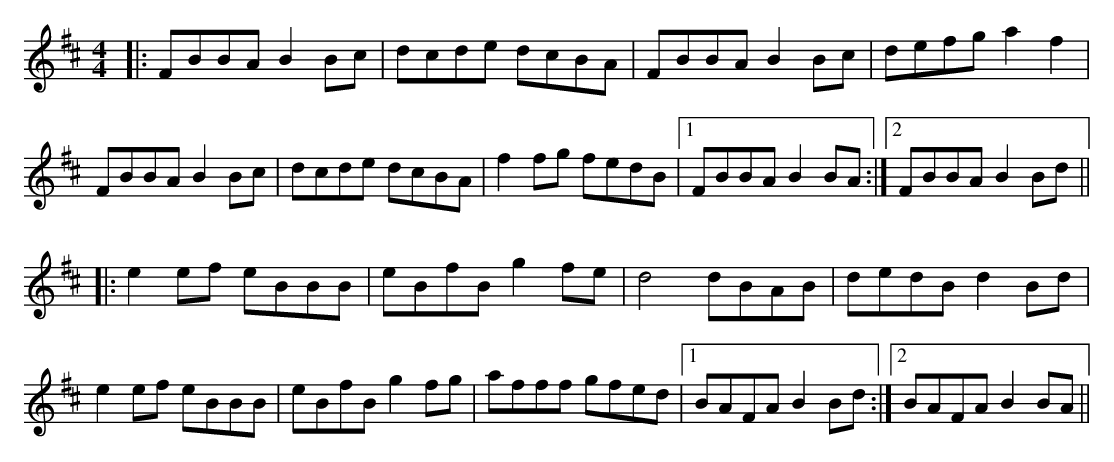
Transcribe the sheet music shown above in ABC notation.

X:1
M:4/4
K:Bmin
|:FBBA B2Bc|dcde dcBA|FBBA B2Bc|defg a2f2|
FBBA B2Bc|dcde dcBA|f2fg fedB|1 FBBA B2BA:|2 FBBA B2Bd||
|:e2ef eBBB|eBfB g2fe|d4 dBAB|dedB d2Bd|
e2ef eBBB|eBfB g2fg|afff gfed|1 BAFA B2Bd:|2 BAFA B2BA||
